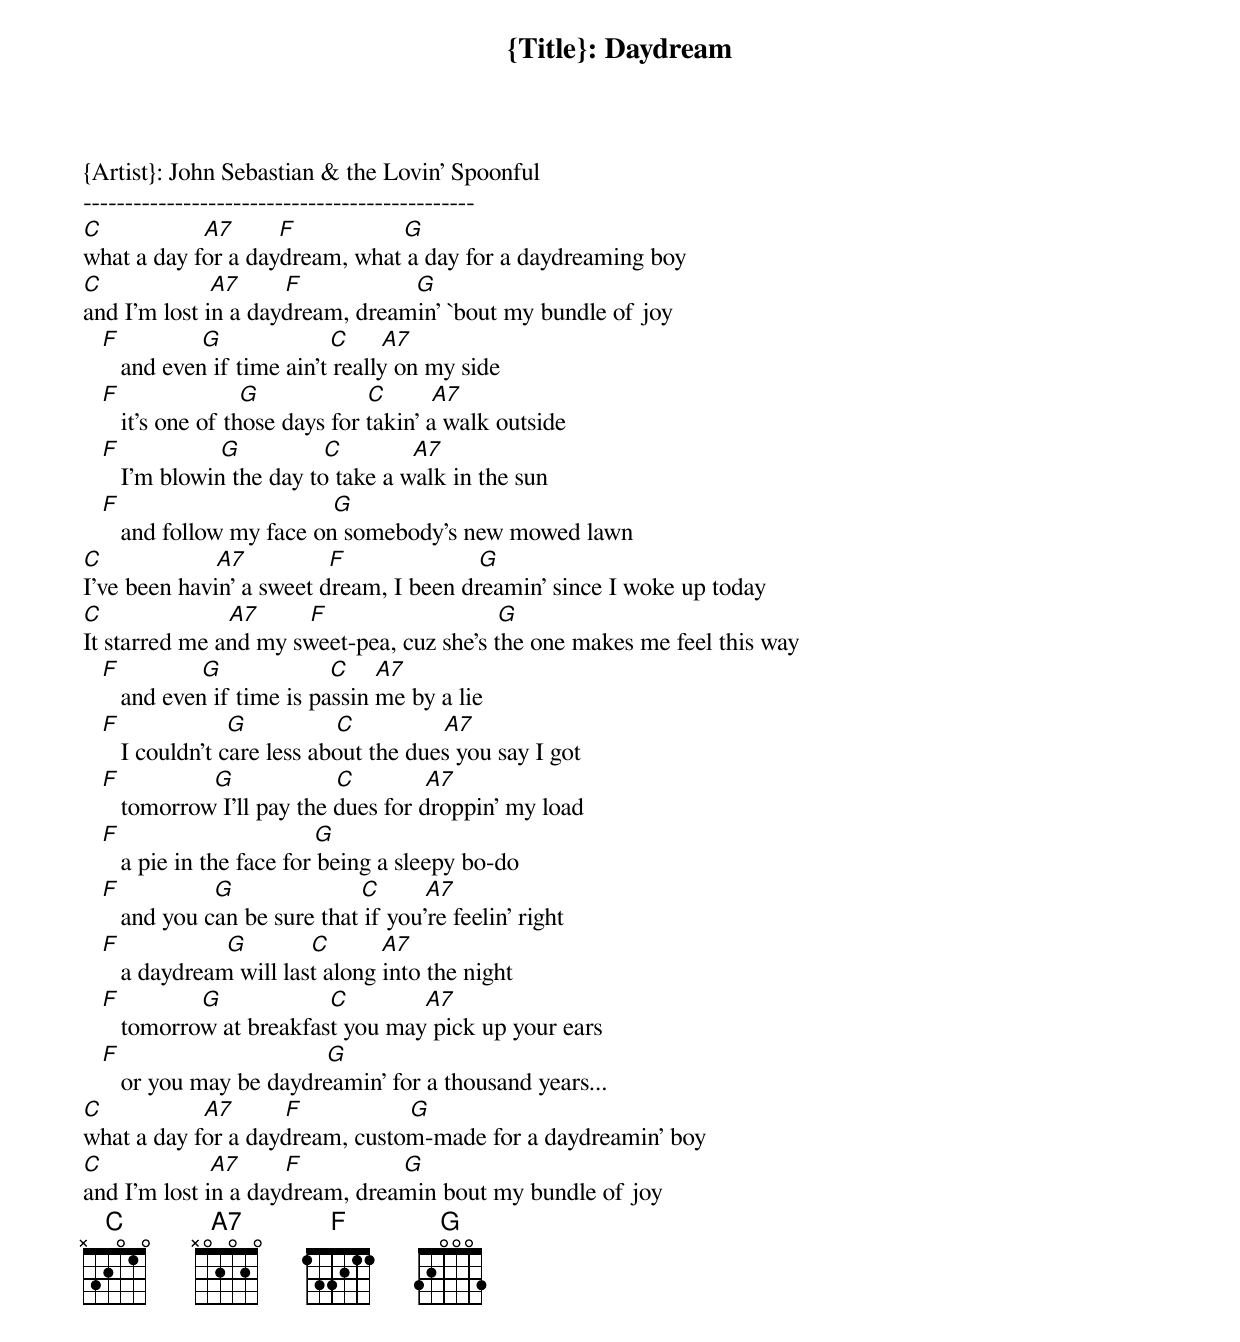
{Title}: Daydream
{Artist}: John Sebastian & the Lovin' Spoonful
-----------------------------------------------
[C]                [A7]       [F]                 [G]
what a day for a daydream, what a day for a daydreaming boy
[C]                 [A7]       [F]                  [G]
and I'm lost in a daydream, dreamin' `bout my bundle of joy
   [F]             [G]                 [C]     [A7]
      and even if time ain't really on my side
   [F]                   [G]                 [C]       [A7]
      it's one of those days for takin' a walk outside
   [F]                [G]             [C]           [A7]
      I'm blowin the day to take a walk in the sun
   [F]                                  [G]
      and follow my face on somebody's new mowed lawn
[C]                  [A7]             [F]                     [G]
I've been havin' a sweet dream, I been dreamin' since I woke up today
[C]                    [A7]        [F]                           [G]
It starred me and my sweet-pea, cuz she's the one makes me feel this way
   [F]             [G]                 [C]    [A7]
      and even if time is passin me by a lie
   [F]                 [G]              [C]              [A7]
      I couldn't care less about the dues you say I got
   [F]               [G]                [C]           [A7]
      tomorrow I'll pay the dues for droppin' my load
   [F]                               [G]
      a pie in the face for being a sleepy bo-do
{whistling solo}
   [F]               [G]                    [C]       [A7]
      and you can be sure that if you're feelin' right
   [F]                 [G]          [C]        [A7]
      a daydream will last along into the night
   [F]             [G]                 [C]            [A7]
      tomorrow at breakfast you may pick up your ears
   [F]                                 [G]
      or you may be daydreamin' for a thousand years...
[C]                [A7]        [F]                 [G]
what a day for a daydream, custom-made for a daydreamin' boy
[C]                 [A7]       [F]                [G]
and I'm lost in a daydream, dreamin bout my bundle of joy
{whistle to fade}
